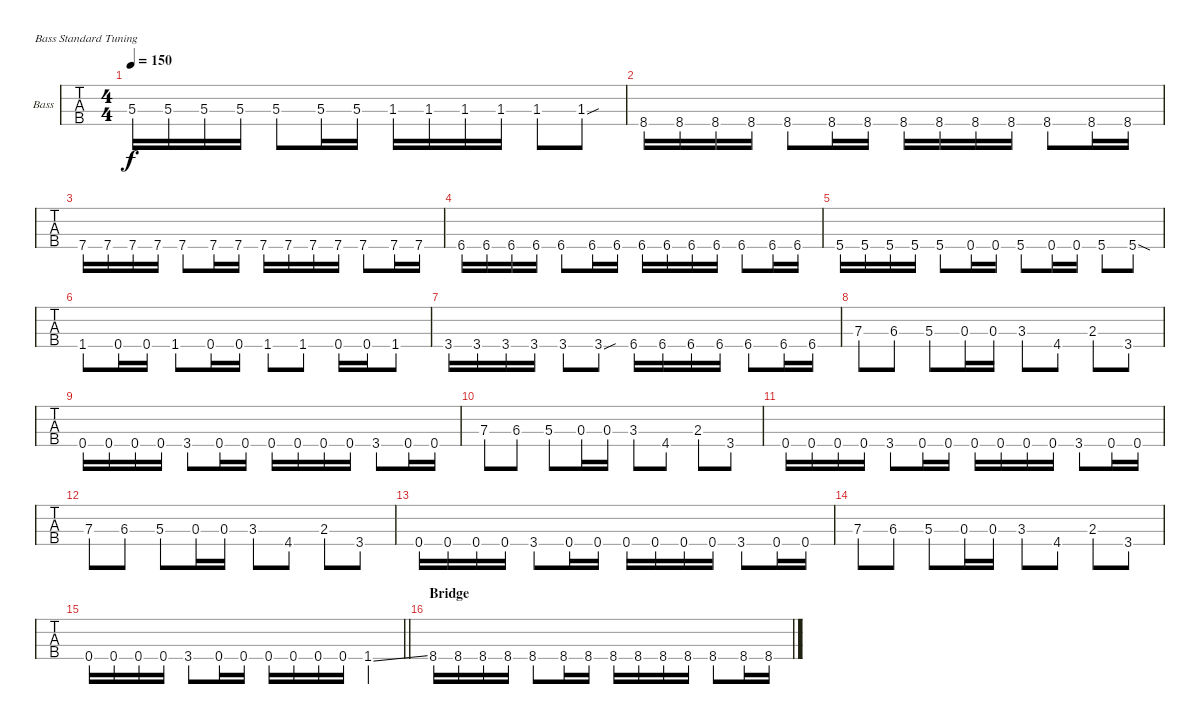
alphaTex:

\bracketExtendMode groupsimilarinstruments
\firstSystemTrackNameOrientation horizontal
\otherSystemsTrackNameOrientation horizontal
\track ("Bass Guitar" "Bass") {instrument electricbassfinger}
\staff {tabs}
\tuning (G2 D2 A1 E1)
\ts (4 4)
\tempo 150
\clef f4
\ks eminor
5.3.16{dy f} 5.3.16 5.3.16 5.3.16 5.3.8 5.3.16 5.3.16 1.3.16 1.3.16 1.3.16 1.3.16 1.3.8 1.3{sou}.8 |
8.4.16 8.4.16 8.4.16 8.4.16 8.4.8 8.4.16 8.4.16 8.4.16 8.4.16 8.4.16 8.4.16 8.4.8 8.4.16 8.4.16 |
7.4.16 7.4.16 7.4.16 7.4.16 7.4.8 7.4.16 7.4.16 7.4.16 7.4.16 7.4.16 7.4.16 7.4.8 7.4.16 7.4.16 |
6.4.16 6.4.16 6.4.16 6.4.16 6.4.8 6.4.16 6.4.16 6.4.16 6.4.16 6.4.16 6.4.16 6.4.8 6.4.16 6.4.16 |
5.4.16 5.4.16 5.4.16 5.4.16 5.4.8 0.4.16 0.4.16 5.4.8 0.4.16 0.4.16 5.4.8 5.4{sod}.8 |
1.4.8 0.4.16 0.4.16 1.4.8 0.4.16 0.4.16 1.4.8 1.4.8 0.4.16 0.4.16 1.4.8 |
3.4.16 3.4.16 3.4.16 3.4.16 3.4.8 3.4{sou}.8 6.4.16 6.4.16 6.4.16 6.4.16 6.4.8 6.4.16 6.4.16 |
7.3.8 6.3.8 5.3.8 0.3.16 0.3.16 3.3.8 4.4.8 2.3.8 3.4.8 |
0.4.16 0.4.16 0.4.16 0.4.16 3.4.8 0.4.16 0.4.16 0.4.16 0.4.16 0.4.16 0.4.16 3.4.8 0.4.16 0.4.16 |
7.3.8 6.3.8 5.3.8 0.3.16 0.3.16 3.3.8 4.4.8 2.3.8 3.4.8 |
0.4.16 0.4.16 0.4.16 0.4.16 3.4.8 0.4.16 0.4.16 0.4.16 0.4.16 0.4.16 0.4.16 3.4.8 0.4.16 0.4.16 |
7.3.8 6.3.8 5.3.8 0.3.16 0.3.16 3.3.8 4.4.8 2.3.8 3.4.8 |
0.4.16 0.4.16 0.4.16 0.4.16 3.4.8 0.4.16 0.4.16 0.4.16 0.4.16 0.4.16 0.4.16 3.4.8 0.4.16 0.4.16 |
7.3.8 6.3.8 5.3.8 0.3.16 0.3.16 3.3.8 4.4.8 2.3.8 3.4.8 |
\barLineRight lightlight
0.4.16 0.4.16 0.4.16 0.4.16 3.4.8 0.4.16 0.4.16 0.4.16 0.4.16 0.4.16 0.4.16 1.4{ss}.4 |
\section ("" "Bridge")
8.4.16 8.4.16 8.4.16 8.4.16 8.4.8 8.4.16 8.4.16 8.4.16 8.4.16 8.4.16 8.4.16 8.4.8 8.4.16 8.4.16
